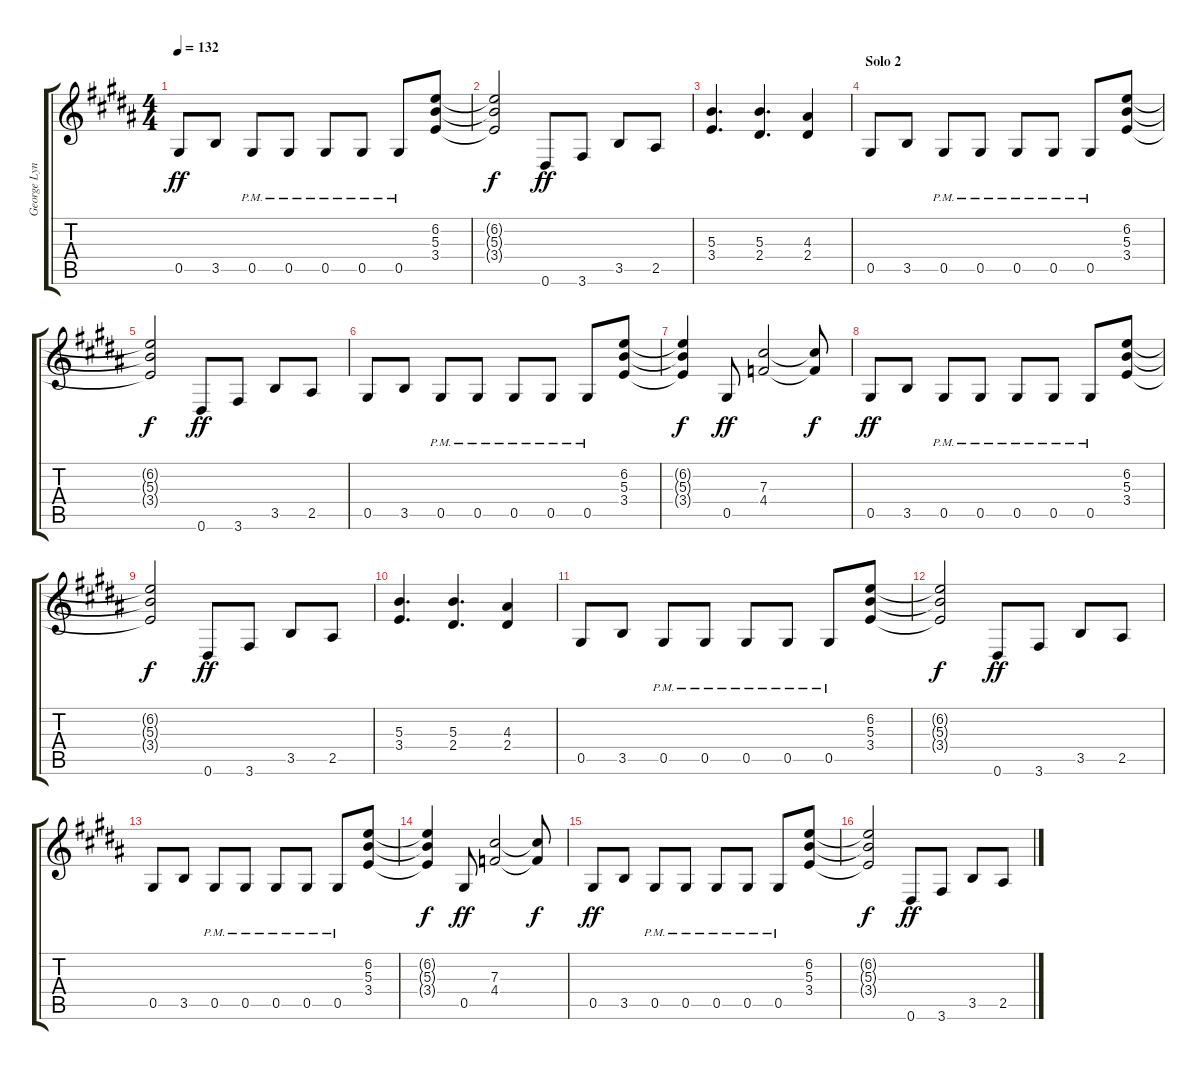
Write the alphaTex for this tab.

\track ("George Lynch Rhythm" "George Lyn") {instrument distortionguitar}
\staff {score tabs}
\tuning (Eb4 Bb3 Gb3 Db3 Ab2 Eb2) {hide}
\ts (4 4)
\tempo 132
\clef g2
\ks g#minor
0.5.8{dy ff} 3.5.8 0.5{pm}.8 0.5{pm}.8 0.5{pm}.8 0.5{pm}.8 0.5{pm}.8 (6.2 5.3 3.4).8 |
(6.2{t} 5.3{t} 3.4{t}).2{dy f} 0.6.8{dy ff} 3.6.8 3.5.8 2.5.8 |
(5.3 3.4).4{d} (5.3 2.4).4{d} (4.3 2.4).4 |
\section ("" "Solo 2")
0.5.8 3.5.8 0.5{pm}.8 0.5{pm}.8 0.5{pm}.8 0.5{pm}.8 0.5{pm}.8 (6.2 5.3 3.4).8 |
(6.2{t} 5.3{t} 3.4{t}).2{dy f} 0.6.8{dy ff} 3.6.8 3.5.8 2.5.8 |
0.5.8 3.5.8 0.5{pm}.8 0.5{pm}.8 0.5{pm}.8 0.5{pm}.8 0.5{pm}.8 (6.2 5.3 3.4).8 |
(6.2{t} 5.3{t} 3.4{t}).4{dy f} 0.5.8{dy ff} (7.3 4.4).2 (7.3{t} 4.4{t}).8{dy f} |
0.5.8{dy ff} 3.5.8 0.5{pm}.8 0.5{pm}.8 0.5{pm}.8 0.5{pm}.8 0.5{pm}.8 (6.2 5.3 3.4).8 |
(6.2{t} 5.3{t} 3.4{t}).2{dy f} 0.6.8{dy ff} 3.6.8 3.5.8 2.5.8 |
(5.3 3.4).4{d} (5.3 2.4).4{d} (4.3 2.4).4 |
0.5.8 3.5.8 0.5{pm}.8 0.5{pm}.8 0.5{pm}.8 0.5{pm}.8 0.5{pm}.8 (6.2 5.3 3.4).8 |
(6.2{t} 5.3{t} 3.4{t}).2{dy f} 0.6.8{dy ff} 3.6.8 3.5.8 2.5.8 |
0.5.8 3.5.8 0.5{pm}.8 0.5{pm}.8 0.5{pm}.8 0.5{pm}.8 0.5{pm}.8 (6.2 5.3 3.4).8 |
(6.2{t} 5.3{t} 3.4{t}).4{dy f} 0.5.8{dy ff} (7.3 4.4).2 (7.3{t} 4.4{t}).8{dy f} |
0.5.8{dy ff} 3.5.8 0.5{pm}.8 0.5{pm}.8 0.5{pm}.8 0.5{pm}.8 0.5{pm}.8 (6.2 5.3 3.4).8 |
(6.2{t} 5.3{t} 3.4{t}).2{dy f} 0.6.8{dy ff} 3.6.8 3.5.8 2.5.8
